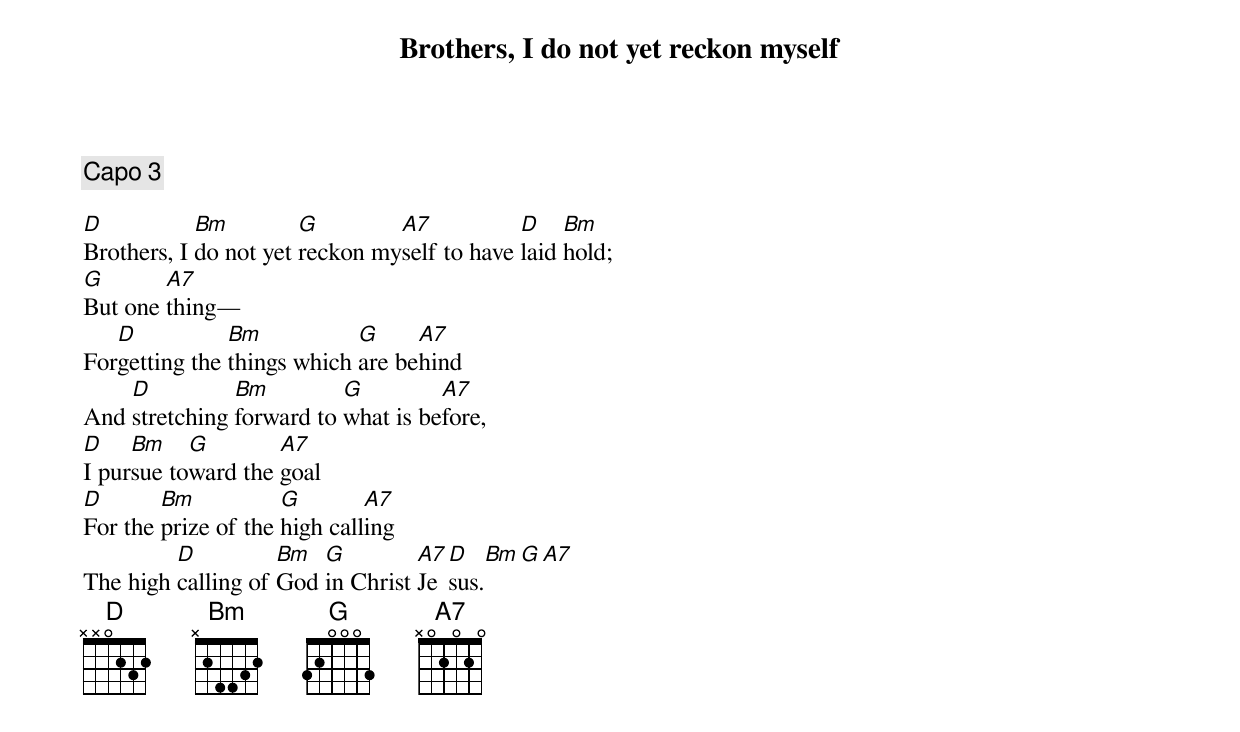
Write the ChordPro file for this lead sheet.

{t:Brothers, I do not yet reckon myself}
{c: Capo 3}

[D]Brothers, I [Bm]do not yet [G]reckon my[A7]self to have [D]laid [Bm]hold;
[G]But one [A7]thing—
For[D]getting the [Bm]things which [G]are be[A7]hind
And [D]stretching [Bm]forward to [G]what is be[A7]fore,
[D]I pur[Bm]sue to[G]ward the [A7]goal
[D]For the [Bm]prize of the [G]high call[A7]ing
The high [D]calling of [Bm]God [G]in Christ [A7]Je[D]sus.[Bm][G][A7]
